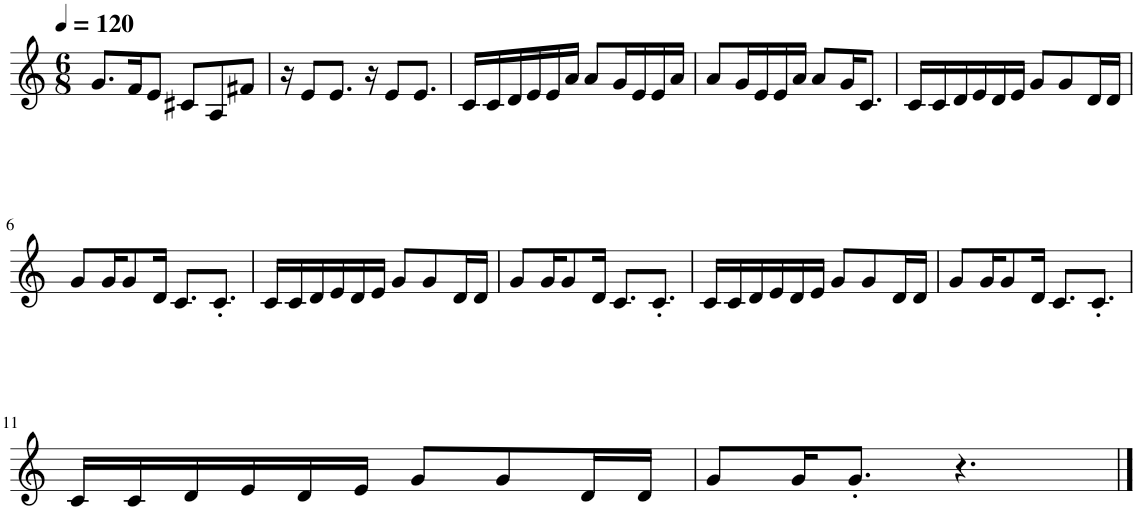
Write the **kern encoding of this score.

**kern
*part1
*staff1
*I"Piano
*I'Pno.
*clefG2
*k[]
*M6/8
*MM120
=1
8.g/L
16f/K
8e/J
8c#X/L
8A/
8f#X/J
=2
16r
8e/L
8.e/J
16r
8e/L
8.e/J
=3
16c/LL
16c/
16d/
16e/
16e/
16a/JJ
8a/L
16g/L
16e/
16e/
16a/JJ
=4
8a/L
16g/L
16e/
16e/
16a/JJ
8a/L
16g/K
8.c/J
=5
16c/LL
16c/
16d/
16e/
16d/
16e/JJ
8g/L
8g/
16d/L
16d/JJ
!!LO:LB:g=z
=6
8g/L
16g/K
8g/
16d/Jk
8.c/L
8.c'/J
=7
16c/LL
16c/
16d/
16e/
16d/
16e/JJ
8g/L
8g/
16d/L
16d/JJ
=8
8g/L
16g/K
8g/
16d/Jk
8.c/L
8.c'/J
=9
16c/LL
16c/
16d/
16e/
16d/
16e/JJ
8g/L
8g/
16d/L
16d/JJ
=10
8g/L
16g/K
8g/
16d/Jk
8.c/L
8.c'/J
!!LO:LB:g=z
=11
16c/LL
16c/
16d/
16e/
16d/
16e/JJ
8g/L
8g/
16d/L
16d/JJ
=12
8g/L
16g/K
8.g'/J
4.r
==
*-
